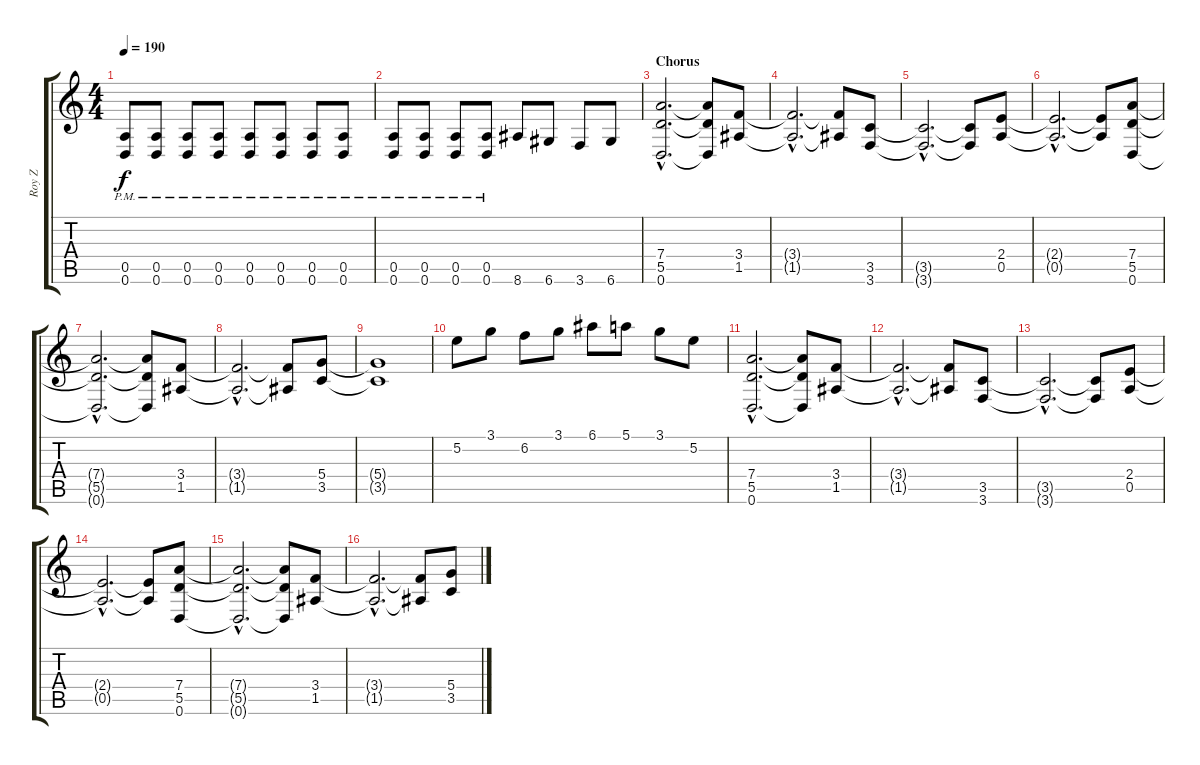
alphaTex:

\track ("Roy Z" "Roy Z") {instrument distortionguitar}
\staff {score tabs}
\tuning (E4 B3 G3 D3 A2 D2) {hide}
\ts (4 4)
\tempo 190
\clef g2
\ks c
(0.5{pm} 0.6{pm}).8{dy f} (0.5{pm} 0.6{pm}).8 (0.5{pm} 0.6{pm}).8 (0.5{pm} 0.6{pm}).8 (0.5{pm} 0.6{pm}).8 (0.5{pm} 0.6{pm}).8 (0.5{pm} 0.6{pm}).8 (0.5{pm} 0.6{pm}).8 |
(0.5{pm} 0.6{pm}).8 (0.5{pm} 0.6{pm}).8 (0.5{pm} 0.6{pm}).8 (0.5{pm} 0.6{pm}).8 8.6.8 6.6.8 3.6.8 6.6.8 |
\section ("" "Chorus")
(7.4{hac} 5.5{hac} 0.6{hac}).2{d} (7.4{t} 5.5{t} 0.6{t}).8 (3.4 1.5).8 |
(3.4{hac t} 1.5{hac t}).2{d} (3.4{t} 1.5{t}).8 (3.5 3.6).8 |
(3.5{hac t} 3.6{hac t}).2{d} (3.5{t} 3.6{t}).8 (2.4 0.5).8 |
(2.4{hac t} 0.5{hac t}).2{d} (2.4{t} 0.5{t}).8 (7.4 5.5 0.6).8 |
(7.4{hac t} 5.5{hac t} 0.6{hac t}).2{d} (7.4{t} 5.5{t} 0.6{t}).8 (3.4 1.5).8 |
(3.4{hac t} 1.5{hac t}).2{d} (3.4{t} 1.5{t}).8 (5.4 3.5).8 |
(5.4{t} 3.5{t}).1 |
5.2.8 3.1.8 6.2.8 3.1.8 6.1.8 5.1.8 3.1.8 5.2.8 |
(7.4{hac} 5.5{hac} 0.6{hac}).2{d} (7.4{t} 5.5{t} 0.6{t}).8 (3.4 1.5).8 |
(3.4{hac t} 1.5{hac t}).2{d} (3.4{t} 1.5{t}).8 (3.5 3.6).8 |
(3.5{hac t} 3.6{hac t}).2{d} (3.5{t} 3.6{t}).8 (2.4 0.5).8 |
(2.4{hac t} 0.5{hac t}).2{d} (2.4{t} 0.5{t}).8 (7.4 5.5 0.6).8 |
(7.4{hac t} 5.5{hac t} 0.6{hac t}).2{d} (7.4{t} 5.5{t} 0.6{t}).8 (3.4 1.5).8 |
(3.4{hac t} 1.5{hac t}).2{d} (3.4{t} 1.5{t}).8 (5.4 3.5).8
